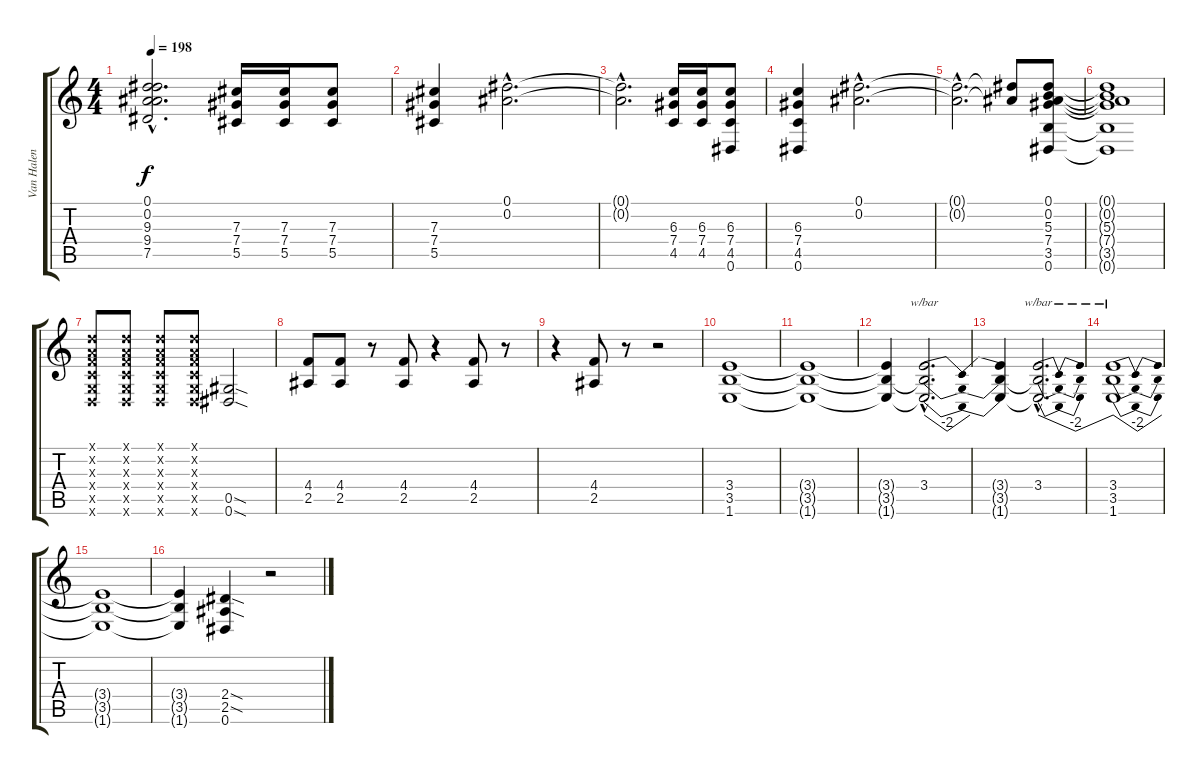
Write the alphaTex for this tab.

\track ("Van Halen" "Van Halen") {instrument overdrivenguitar}
\staff {score tabs}
\tuning (Eb4 Bb3 Gb3 Db3 Ab2 Eb2) {hide}
\ts (4 4)
\tempo 198
\clef g2
\ks c
(0.1{hac t} 0.2{hac t} 9.3{hac t} 9.4{hac t} 7.5{hac t}).2{d dy f} (7.3 7.4 5.5).16 (7.3 7.4 5.5).16 (7.3 7.4 5.5).8 |
(7.3 7.4 5.5).4 (0.1{hac} 0.2{hac}).2{d} |
(0.1{hac t} 0.2{hac t}).2{d} (6.3 7.4 4.5).16 (6.3 7.4 4.5).16 (6.3 7.4 4.5 0.6).8 |
(6.3 7.4 4.5 0.6).4 (0.1{hac} 0.2{hac}).2{d} |
(0.1{hac t} 0.2{hac t}).2{d} (0.1{t} 0.2{t}).8 (0.1 0.2 5.3 7.4 3.5 0.6).8 |
(0.1{t} 0.2{t} 5.3{t} 7.4{t} 3.5{t} 0.6{t}).1 |
(-1.1{x} -1.2{x} -1.3{x} -1.4{x} -1.5{x} -1.6{x}).8{instrument guitarfretnoise} (-1.1{x} -1.2{x} -1.3{x} -1.4{x} -1.5{x} -1.6{x}).8 (-1.1{x} -1.2{x} -1.3{x} -1.4{x} -1.5{x} -1.6{x}).8 (-1.1{x} -1.2{x} -1.3{x} -1.4{x} -1.5{x} -1.6{x}).8 (0.5{sod} 0.6{sod}).2{instrument overdrivenguitar} |
(4.4 2.5).8 (4.4 2.5).8 r.8 (4.4 2.5).8 r.4 (4.4 2.5).8 r.8 |
r.4 (4.4 2.5).8 r.8 r.2 |
(3.4 3.5 1.6).1 |
(3.4{t} 3.5{t} 1.6{t}).1 |
(3.4{t} 3.5{t} 1.6{t}).4 (3.4{hac} 3.5{hac t} 1.6{hac t}).2{d tbe (dip default 0 0 30 -8 60 0)} |
(3.4{t} 3.5{t} 1.6{t}).4 (3.4{hac} 3.5{hac t} 1.6{hac t}).2{d tbe (dip default 0 0 30 -8 60 0)} |
(3.4 3.5 1.6).1{tbe (dip default 0 0 30 -8 60 0)} |
(3.4{t} 3.5{t} 1.6{t}).1 |
(3.4{t} 3.5{t} 1.6{t}).4 (2.4{sod} 2.5{sod} 0.6).4 r.2
